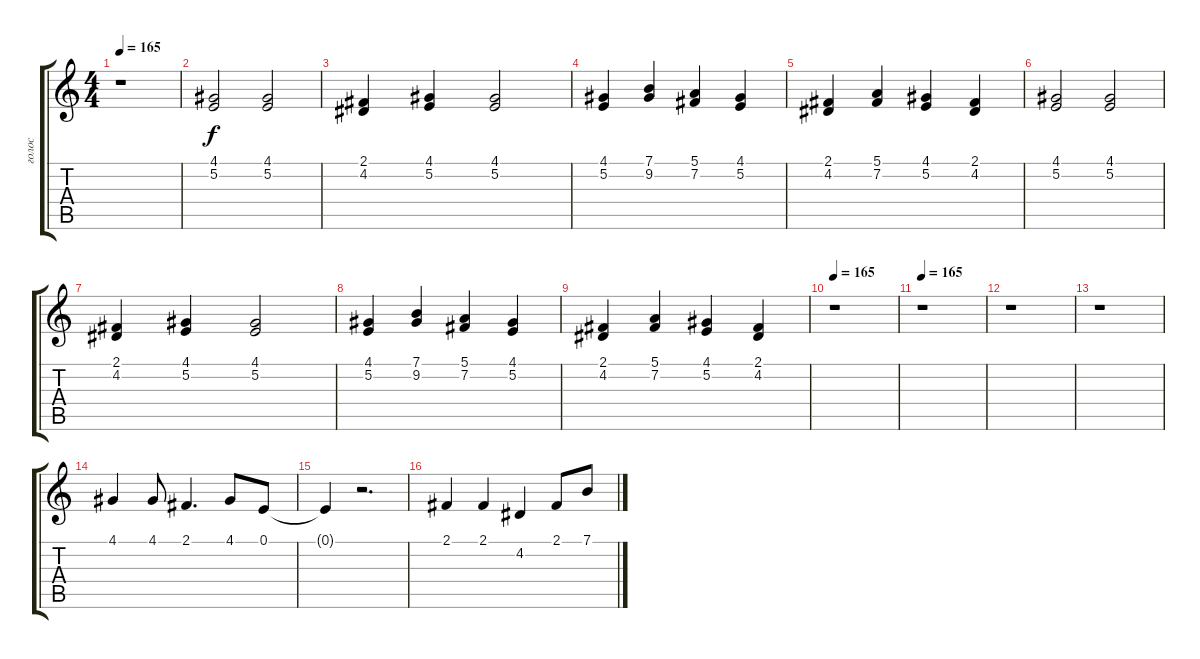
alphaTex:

\track ("голос" "голос") {instrument cello}
\staff {score tabs}
\tuning (E4 B3 G3 D3 A2 E2) {hide}
\ts (4 4)
\tempo 165
\clef g2
\ks c
r.1{dy f} |
(4.1 5.2).2 (4.1 5.2).2 |
(2.1 4.2).4 (4.1 5.2).4 (4.1 5.2).2 |
(4.1 5.2).4 (7.1 9.2).4 (5.1 7.2).4 (4.1 5.2).4 |
(2.1 4.2).4 (5.1 7.2).4 (4.1 5.2).4 (2.1 4.2).4 |
(4.1 5.2).2 (4.1 5.2).2 |
(2.1 4.2).4 (4.1 5.2).4 (4.1 5.2).2 |
(4.1 5.2).4 (7.1 9.2).4 (5.1 7.2).4 (4.1 5.2).4 |
(2.1 4.2).4 (5.1 7.2).4 (4.1 5.2).4 (2.1 4.2).4 |
\tempo 165
r.1 |
\tempo 165
r.1 |
r.1 |
r.1 |
4.1.4 4.1.8 2.1.4{d} 4.1.8 0.1.8 |
0.1{t}.4 r.2{d} |
2.1.4 2.1.4 4.2.4 2.1.8 7.1.8
